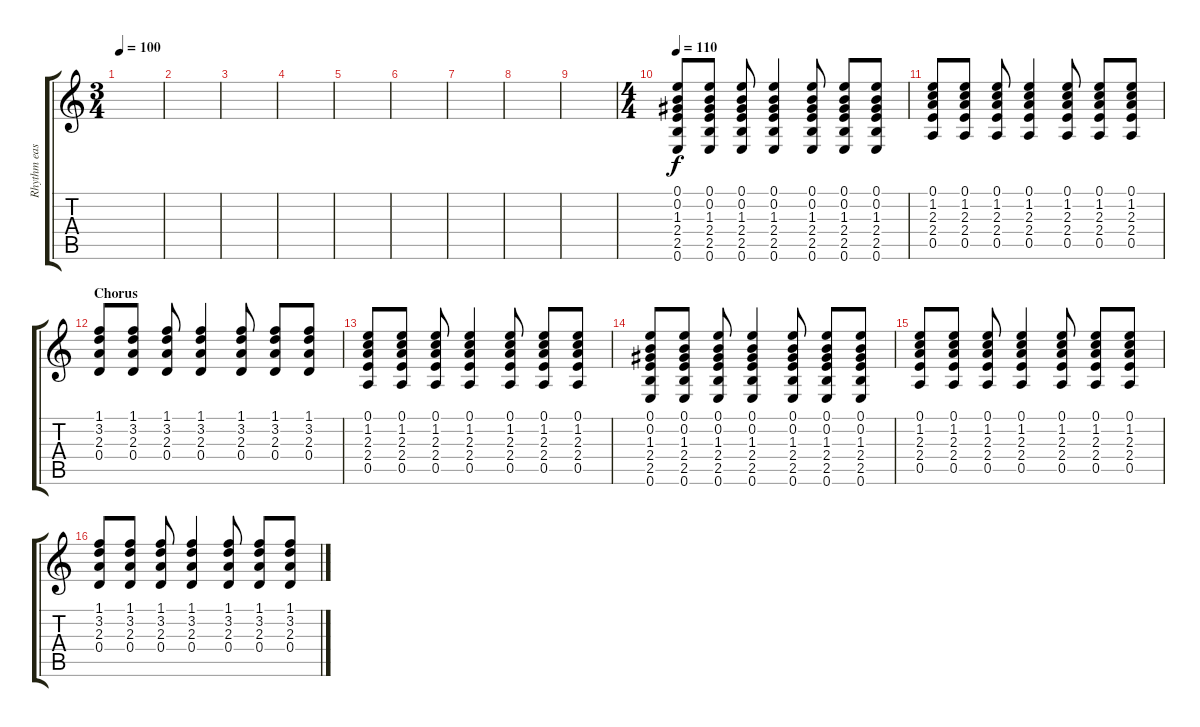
\track ("Rhythm easy" "Rhythm eas") {instrument acousticguitarnylon}
\staff {score tabs}
\tuning (E4 B3 G3 D3 A2 E2) {hide}
\ts (3 4)
\tempo 100
\clef g2
\ks c
|
|
|
|
|
|
|
|
|
\ts (4 4)
\tempo 110
(0.1 0.2 1.3 2.4 2.5 0.6).8 (0.1 0.2 1.3 2.4 2.5 0.6).8 (0.1 0.2 1.3 2.4 2.5 0.6).8 (0.1 0.2 1.3 2.4 2.5 0.6).4 (0.1 0.2 1.3 2.4 2.5 0.6).8 (0.1 0.2 1.3 2.4 2.5 0.6).8 (0.1 0.2 1.3 2.4 2.5 0.6).8 |
(0.1 1.2 2.3 2.4 0.5).8 (0.1 1.2 2.3 2.4 0.5).8 (0.1 1.2 2.3 2.4 0.5).8 (0.1 1.2 2.3 2.4 0.5).4 (0.1 1.2 2.3 2.4 0.5).8 (0.1 1.2 2.3 2.4 0.5).8 (0.1 1.2 2.3 2.4 0.5).8 |
\section ("" "Chorus")
(1.1 3.2 2.3 0.4).8 (1.1 3.2 2.3 0.4).8 (1.1 3.2 2.3 0.4).8 (1.1 3.2 2.3 0.4).4 (1.1 3.2 2.3 0.4).8 (1.1 3.2 2.3 0.4).8 (1.1 3.2 2.3 0.4).8 |
(0.1 1.2 2.3 2.4 0.5).8 (0.1 1.2 2.3 2.4 0.5).8 (0.1 1.2 2.3 2.4 0.5).8 (0.1 1.2 2.3 2.4 0.5).4 (0.1 1.2 2.3 2.4 0.5).8 (0.1 1.2 2.3 2.4 0.5).8 (0.1 1.2 2.3 2.4 0.5).8 |
(0.1 0.2 1.3 2.4 2.5 0.6).8 (0.1 0.2 1.3 2.4 2.5 0.6).8 (0.1 0.2 1.3 2.4 2.5 0.6).8 (0.1 0.2 1.3 2.4 2.5 0.6).4 (0.1 0.2 1.3 2.4 2.5 0.6).8 (0.1 0.2 1.3 2.4 2.5 0.6).8 (0.1 0.2 1.3 2.4 2.5 0.6).8 |
(0.1 1.2 2.3 2.4 0.5).8 (0.1 1.2 2.3 2.4 0.5).8 (0.1 1.2 2.3 2.4 0.5).8 (0.1 1.2 2.3 2.4 0.5).4 (0.1 1.2 2.3 2.4 0.5).8 (0.1 1.2 2.3 2.4 0.5).8 (0.1 1.2 2.3 2.4 0.5).8 |
(1.1 3.2 2.3 0.4).8 (1.1 3.2 2.3 0.4).8 (1.1 3.2 2.3 0.4).8 (1.1 3.2 2.3 0.4).4 (1.1 3.2 2.3 0.4).8 (1.1 3.2 2.3 0.4).8 (1.1 3.2 2.3 0.4).8
